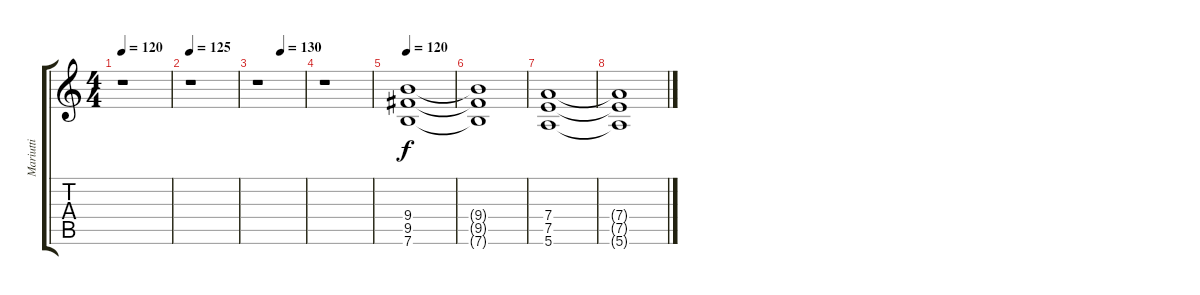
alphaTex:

\track ("Mariutti" "Mariutti") {instrument overdrivenguitar}
\staff {score tabs}
\tuning (E4 B3 G3 D3 A2 E2) {hide}
\ts (4 4)
\tempo 120
\clef g2
\ks c
r.1{dy f} |
\tempo 125
r.1 |
\tempo (130 0.5)
r.1 |
r.1 |
\tempo 120
(9.4 9.5 7.6).1 |
(9.4{t} 9.5{t} 7.6{t}).1 |
(7.4 7.5 5.6).1 |
(7.4{t} 7.5{t} 5.6{t}).1
